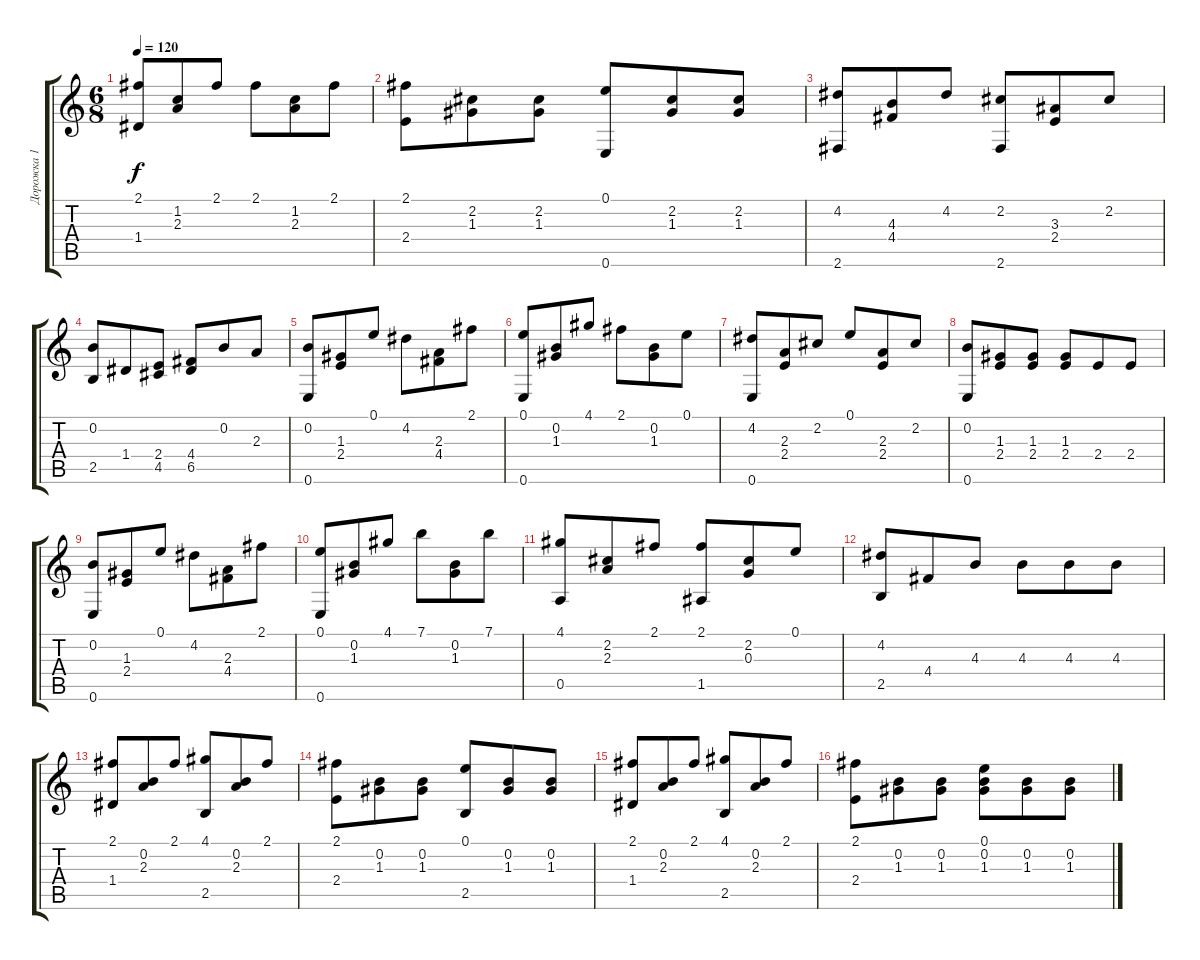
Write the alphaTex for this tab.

\track ("Дорожка 1" "Дорожка 1") {instrument acousticguitarsteel}
\staff {score tabs}
\tuning (E4 B3 G3 D3 A2 E2) {hide}
\ts (6 8)
\tempo 120
\clef g2
\ks c
(2.1 1.4).8{dy f} (1.2 2.3).8 2.1.8 2.1.8 (1.2 2.3).8 2.1.8 |
(2.1 2.4).8 (2.2 1.3).8 (2.2 1.3).8 (0.1 0.6).8 (2.2 1.3).8 (2.2 1.3).8 |
(4.2 2.6).8 (4.3 4.4).8 4.2.8 (2.2 2.6).8 (3.3 2.4).8 2.2.8 |
(0.2 2.5).8 1.4.8 (2.4 4.5).8 (4.4 6.5).8 0.2.8 2.3.8 |
(0.2 0.6).8 (1.3 2.4).8 0.1.8 4.2.8 (2.3 4.4).8 2.1.8 |
(0.1 0.6).8 (0.2 1.3).8 4.1.8 2.1.8 (0.2 1.3).8 0.1.8 |
(4.2 0.6).8 (2.3 2.4).8 2.2.8 0.1.8 (2.3 2.4).8 2.2.8 |
(0.2 0.6).8 (1.3 2.4).8 (1.3 2.4).8 (1.3 2.4).8 2.4.8 2.4.8 |
(0.2 0.6).8 (1.3 2.4).8 0.1.8 4.2.8 (2.3 4.4).8 2.1.8 |
(0.1 0.6).8 (0.2 1.3).8 4.1.8 7.1.8 (0.2 1.3).8 7.1.8 |
(4.1 0.5).8 (2.2 2.3).8 2.1.8 (2.1 1.5).8 (2.2 0.3).8 0.1.8 |
(4.2 2.5).8 4.4.8 4.3.8 4.3.8 4.3.8 4.3.8 |
(2.1 1.4).8 (0.2 2.3).8 2.1.8 (4.1 2.5).8 (0.2 2.3).8 2.1.8 |
(2.1 2.4).8 (0.2 1.3).8 (0.2 1.3).8 (0.1 2.5).8 (0.2 1.3).8 (0.2 1.3).8 |
(2.1 1.4).8 (0.2 2.3).8 2.1.8 (4.1 2.5).8 (0.2 2.3).8 2.1.8 |
(2.1 2.4).8 (0.2 1.3).8 (0.2 1.3).8 (0.1 0.2 1.3).8 (0.2 1.3).8 (0.2 1.3).8
